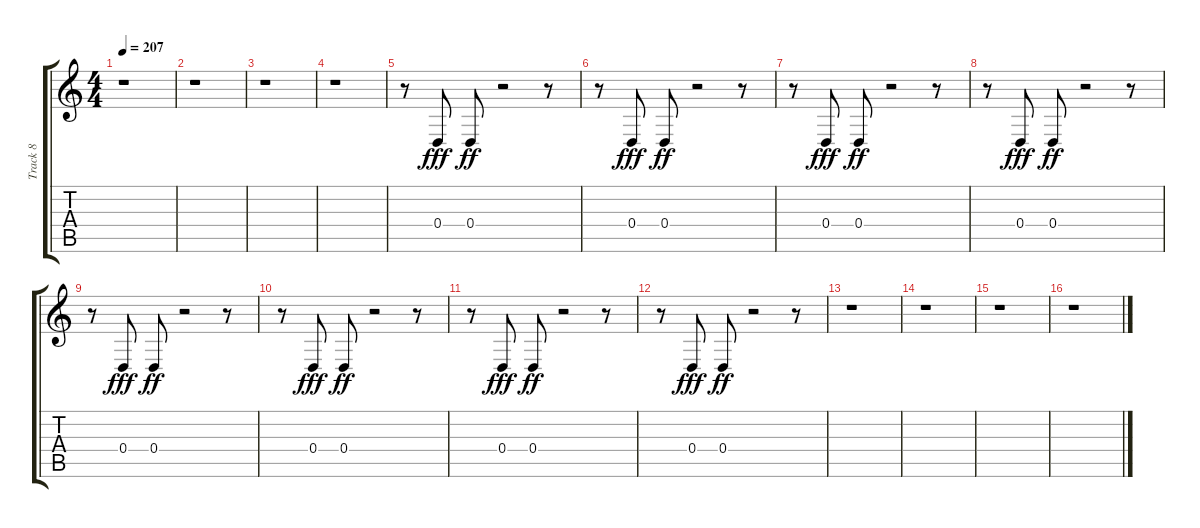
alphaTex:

\track ("Track 8" "Track 8") {instrument agogo}
\staff {score tabs}
\tuning (E4 B3 G3 D3 A2 E2) {hide}
\ts (4 4)
\tempo 207
\clef g2
\ks c
r.1{dy ff} |
r.1 |
r.1 |
r.1 |
r.8 0.4.8{dy fff} 0.4.8{dy ff} r.2 r.8 |
r.8 0.4.8{dy fff} 0.4.8{dy ff} r.2 r.8 |
r.8 0.4.8{dy fff} 0.4.8{dy ff} r.2 r.8 |
r.8 0.4.8{dy fff} 0.4.8{dy ff} r.2 r.8 |
r.8 0.4.8{dy fff} 0.4.8{dy ff} r.2 r.8 |
r.8 0.4.8{dy fff} 0.4.8{dy ff} r.2 r.8 |
r.8 0.4.8{dy fff} 0.4.8{dy ff} r.2 r.8 |
r.8 0.4.8{dy fff} 0.4.8{dy ff} r.2 r.8 |
r.1 |
r.1 |
r.1 |
r.1
